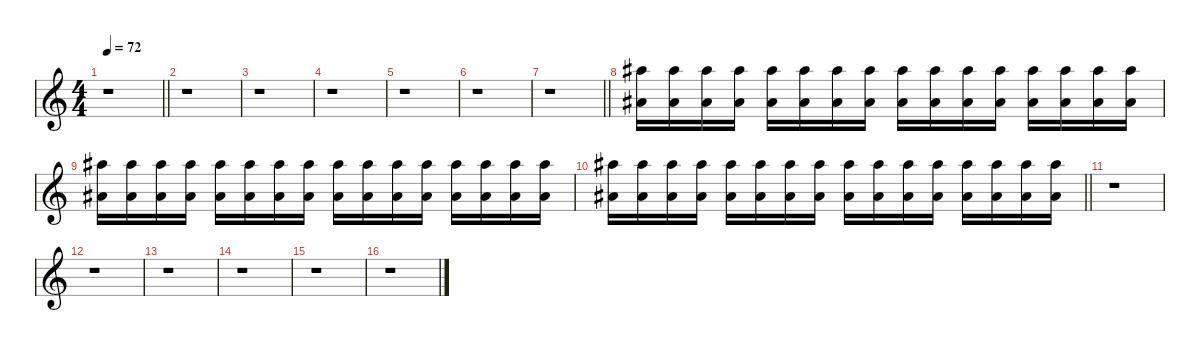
\defaultSystemsLayout 4
\hideDynamics
\bracketExtendMode nobrackets
\singleTrackTrackNamePolicy hidden
\multiTrackTrackNamePolicy hidden
\otherSystemsTrackNameOrientation horizontal
\track ("Keys" "vln.") {instrument stringensemble1}
\staff {score}
\tuning (E4 B3 G3 D3 A2 E2)
\ts (4 4)
\tempo 72
\clef g2
\barLineRight lightlight
\ks c
r.1{dy ppp beam Down} |
r.1{beam Down} |
r.1{beam Down} |
r.1{beam Down} |
r.1{beam Down} |
r.1{beam Down} |
\barLineRight lightlight
r.1{beam Down} |
(18.1{acc #} 20.4{acc #}).16{instrument overdrivenguitar beam Down} (18.1{acc #} 20.4{acc #}).16{beam Down} (18.1{acc #} 20.4{acc #}).16{beam Down} (18.1{acc #} 20.4{acc #}).16{beam Down} (18.1{acc #} 20.4{acc #}).16{dy pp beam Down} (18.1{acc #} 20.4{acc #}).16{beam Down} (18.1{acc #} 20.4{acc #}).16{beam Down} (18.1{acc #} 20.4{acc #}).16{beam Down} (18.1{acc #} 20.4{acc #}).16{dy p beam Down} (18.1{acc #} 20.4{acc #}).16{beam Down} (18.1{acc #} 20.4{acc #}).16{beam Down} (18.1{acc #} 20.4{acc #}).16{beam Down} (18.1{acc #} 20.4{acc #}).16{dy mp beam Down} (18.1{acc #} 20.4{acc #}).16{beam Down} (18.1{acc #} 20.4{acc #}).16{beam Down} (18.1{acc #} 20.4{acc #}).16{beam Down} |
(18.1{acc #} 20.4{acc #}).16{beam Down} (18.1{acc #} 20.4{acc #}).16{beam Down} (18.1{acc #} 20.4{acc #}).16{beam Down} (18.1{acc #} 20.4{acc #}).16{beam Down} (18.1{acc #} 20.4{acc #}).16{beam Down} (18.1{acc #} 20.4{acc #}).16{beam Down} (18.1{acc #} 20.4{acc #}).16{beam Down} (18.1{acc #} 20.4{acc #}).16{beam Down} (18.1{acc #} 20.4{acc #}).16{beam Down} (18.1{acc #} 20.4{acc #}).16{beam Down} (18.1{acc #} 20.4{acc #}).16{beam Down} (18.1{acc #} 20.4{acc #}).16{beam Down} (18.1{acc #} 20.4{acc #}).16{dy mf beam Down} (18.1{acc #} 20.4{acc #}).16{beam Down} (18.1{acc #} 20.4{acc #}).16{beam Down} (18.1{acc #} 20.4{acc #}).16{beam Down} |
\barLineRight lightlight
(18.1{acc #} 20.4{acc #}).16{beam Down} (18.1{acc #} 20.4{acc #}).16{beam Down} (18.1{acc #} 20.4{acc #}).16{beam Down} (18.1{acc #} 20.4{acc #}).16{beam Down} (18.1{acc #} 20.4{acc #}).16{beam Down} (18.1{acc #} 20.4{acc #}).16{beam Down} (18.1{acc #} 20.4{acc #}).16{beam Down} (18.1{acc #} 20.4{acc #}).16{beam Down} (18.1{acc #} 20.4{acc #}).16{beam Down} (18.1{acc #} 20.4{acc #}).16{dy f beam Down} (18.1{acc #} 20.4{acc #}).16{beam Down} (18.1{acc #} 20.4{acc #}).16{beam Down} (18.1{acc #} 20.4{acc #}).16{beam Down} (18.1{acc #} 20.4{acc #}).16{beam Down} (18.1{acc #} 20.4{acc #}).16{beam Down} (18.1{acc #} 20.4{acc #}).16{beam Down} |
r.1{instrument stringensemble1 beam Down} |
r.1{beam Down} |
r.1{beam Down} |
r.1{beam Down} |
r.1{beam Down} |
r.1{beam Down}
